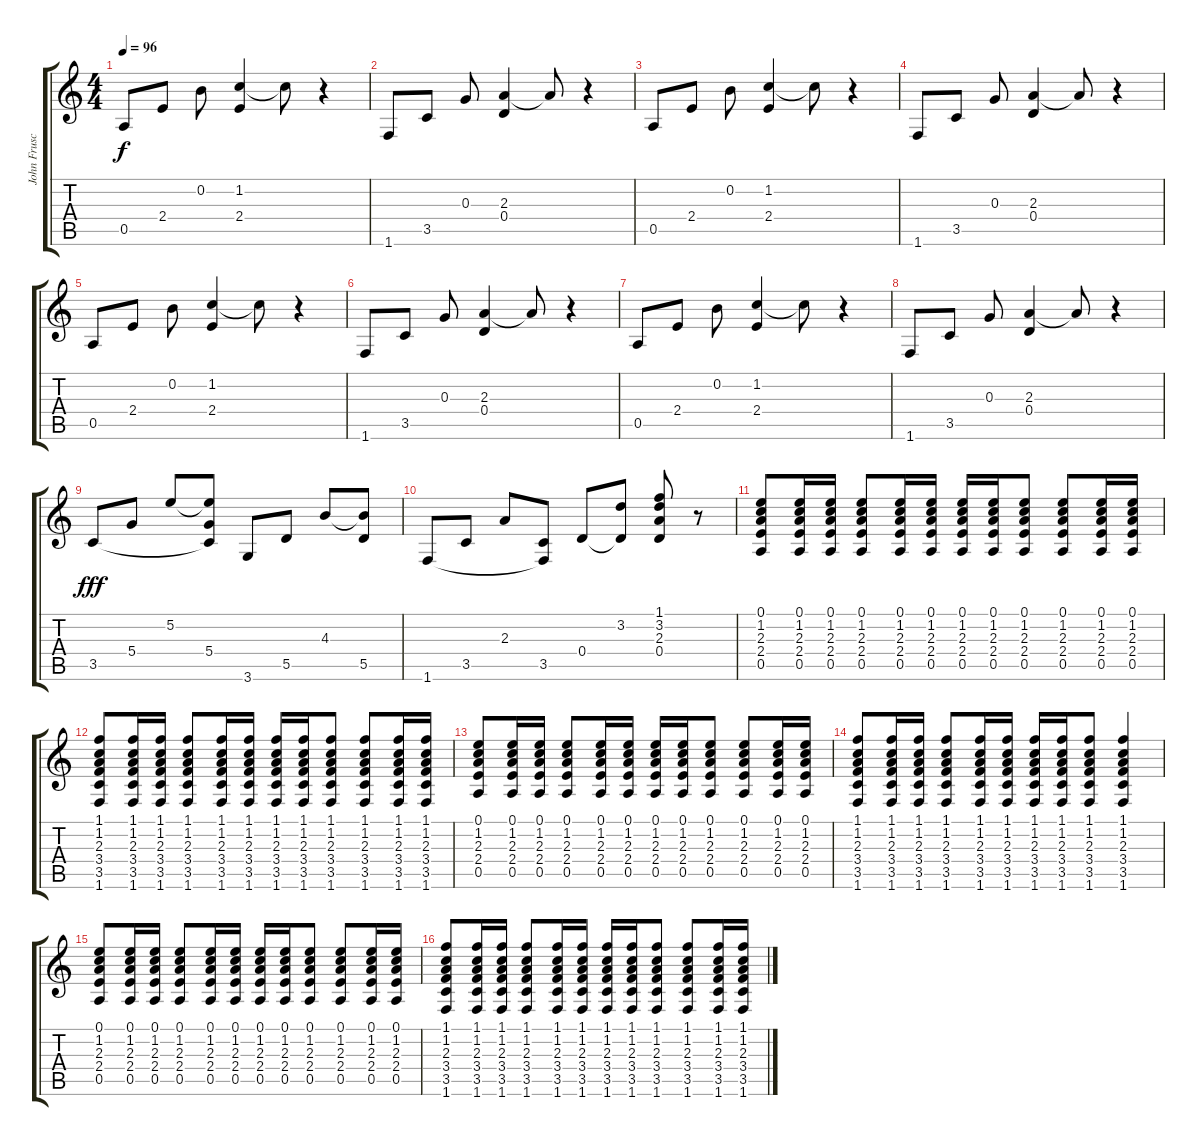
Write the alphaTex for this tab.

\track ("John Frusciante (Main)" "John Frusc") {instrument acousticguitarsteel}
\staff {score tabs}
\tuning (E4 B3 G3 D3 A2 E2) {hide}
\ts (4 4)
\tempo 96
\clef g2
\ks c
0.5.8{dy f} 2.4.8 0.2.8 (1.2 2.4).4 1.2{t}.8 r.4 |
1.6.8 3.5.8 0.3.8 (2.3 0.4).4 2.3{t}.8 r.4 |
0.5.8 2.4.8 0.2.8 (1.2 2.4).4 1.2{t}.8 r.4 |
1.6.8 3.5.8 0.3.8 (2.3 0.4).4 2.3{t}.8 r.4 |
0.5.8 2.4.8 0.2.8 (1.2 2.4).4 1.2{t}.8 r.4 |
1.6.8 3.5.8 0.3.8 (2.3 0.4).4 2.3{t}.8 r.4 |
0.5.8 2.4.8 0.2.8 (1.2 2.4).4 1.2{t}.8 r.4 |
1.6.8 3.5.8 0.3.8 (2.3 0.4).4 2.3{t}.8 r.4 |
3.5.8{dy fff} 5.4.8 5.2.8 (5.2{t} 5.4 3.5{t}).8 3.6.8 5.5.8 4.3.8 (4.3{t} 5.5).8 |
1.6.8 3.5.8 2.3.8 (3.5 1.6{t}).8 0.4.8 (3.2 0.4{t}).8 (1.1 3.2 2.3 0.4).8 r.8 |
(0.1 1.2 2.3 2.4 0.5).8 (0.1 1.2 2.3 2.4 0.5).16 (0.1 1.2 2.3 2.4 0.5).16 (0.1 1.2 2.3 2.4 0.5).8 (0.1 1.2 2.3 2.4 0.5).16 (0.1 1.2 2.3 2.4 0.5).16 (0.1 1.2 2.3 2.4 0.5).16 (0.1 1.2 2.3 2.4 0.5).16 (0.1 1.2 2.3 2.4 0.5).8 (0.1 1.2 2.3 2.4 0.5).8 (0.1 1.2 2.3 2.4 0.5).16 (0.1 1.2 2.3 2.4 0.5).16 |
(1.1 1.2 2.3 3.4 3.5 1.6).8 (1.1 1.2 2.3 3.4 3.5 1.6).16 (1.1 1.2 2.3 3.4 3.5 1.6).16 (1.1 1.2 2.3 3.4 3.5 1.6).8 (1.1 1.2 2.3 3.4 3.5 1.6).16 (1.1 1.2 2.3 3.4 3.5 1.6).16 (1.1 1.2 2.3 3.4 3.5 1.6).16 (1.1 1.2 2.3 3.4 3.5 1.6).16 (1.1 1.2 2.3 3.4 3.5 1.6).8 (1.1 1.2 2.3 3.4 3.5 1.6).8 (1.1 1.2 2.3 3.4 3.5 1.6).16 (1.1 1.2 2.3 3.4 3.5 1.6).16 |
(0.1 1.2 2.3 2.4 0.5).8 (0.1 1.2 2.3 2.4 0.5).16 (0.1 1.2 2.3 2.4 0.5).16 (0.1 1.2 2.3 2.4 0.5).8 (0.1 1.2 2.3 2.4 0.5).16 (0.1 1.2 2.3 2.4 0.5).16 (0.1 1.2 2.3 2.4 0.5).16 (0.1 1.2 2.3 2.4 0.5).16 (0.1 1.2 2.3 2.4 0.5).8 (0.1 1.2 2.3 2.4 0.5).8 (0.1 1.2 2.3 2.4 0.5).16 (0.1 1.2 2.3 2.4 0.5).16 |
(1.1 1.2 2.3 3.4 3.5 1.6).8 (1.1 1.2 2.3 3.4 3.5 1.6).16 (1.1 1.2 2.3 3.4 3.5 1.6).16 (1.1 1.2 2.3 3.4 3.5 1.6).8 (1.1 1.2 2.3 3.4 3.5 1.6).16 (1.1 1.2 2.3 3.4 3.5 1.6).16 (1.1 1.2 2.3 3.4 3.5 1.6).16 (1.1 1.2 2.3 3.4 3.5 1.6).16 (1.1 1.2 2.3 3.4 3.5 1.6).8 (1.1 1.2 2.3 3.4 3.5 1.6).4 |
(0.1 1.2 2.3 2.4 0.5).8 (0.1 1.2 2.3 2.4 0.5).16 (0.1 1.2 2.3 2.4 0.5).16 (0.1 1.2 2.3 2.4 0.5).8 (0.1 1.2 2.3 2.4 0.5).16 (0.1 1.2 2.3 2.4 0.5).16 (0.1 1.2 2.3 2.4 0.5).16 (0.1 1.2 2.3 2.4 0.5).16 (0.1 1.2 2.3 2.4 0.5).8 (0.1 1.2 2.3 2.4 0.5).8 (0.1 1.2 2.3 2.4 0.5).16 (0.1 1.2 2.3 2.4 0.5).16 |
(1.1 1.2 2.3 3.4 3.5 1.6).8 (1.1 1.2 2.3 3.4 3.5 1.6).16 (1.1 1.2 2.3 3.4 3.5 1.6).16 (1.1 1.2 2.3 3.4 3.5 1.6).8 (1.1 1.2 2.3 3.4 3.5 1.6).16 (1.1 1.2 2.3 3.4 3.5 1.6).16 (1.1 1.2 2.3 3.4 3.5 1.6).16 (1.1 1.2 2.3 3.4 3.5 1.6).16 (1.1 1.2 2.3 3.4 3.5 1.6).8 (1.1 1.2 2.3 3.4 3.5 1.6).8 (1.1 1.2 2.3 3.4 3.5 1.6).16 (1.1 1.2 2.3 3.4 3.5 1.6).16
